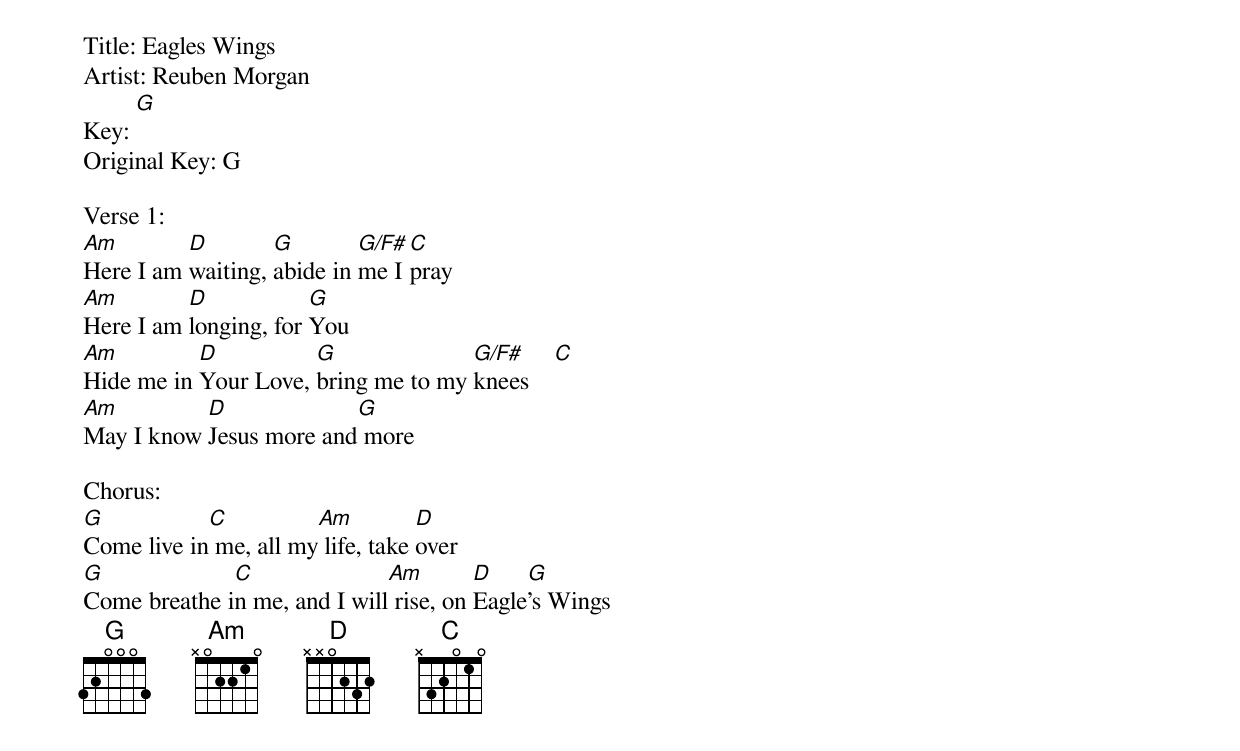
Title: Eagles Wings
Artist: Reuben Morgan
Key: [G]
Original Key: G

Verse 1:
[Am]Here I am [D]waiting, [G]abide in [G/F#]me I [C]pray
[Am]Here I am [D]longing, for [G]You
[Am]Hide me in [D]Your Love, [G]bring me to my [G/F#]knees    [C]
[Am]May I know [D]Jesus more and[G] more

Chorus:
[G]Come live in[C] me, all my[Am] life, take [D]over
[G]Come breathe i[C]n me, and I will[Am] rise, on [D]Eagle[G]'s Wings
